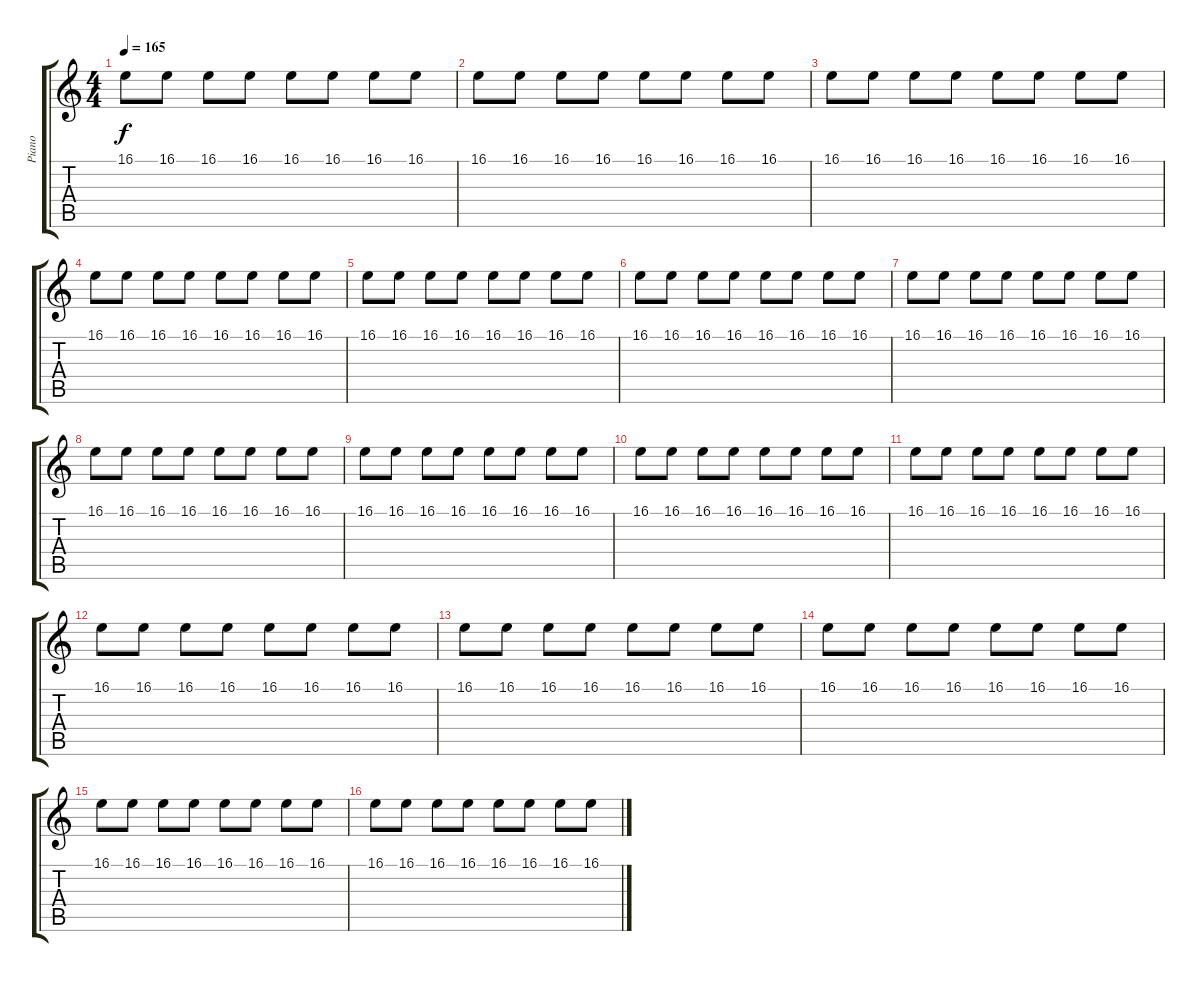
\track ("Piano" "Piano") {instrument brightacousticpiano}
\staff {score tabs}
\tuning (C4 G3 Eb3 Bb2 F2 C2) {hide}
\ts (4 4)
\tempo 165
\clef g2
\ks c
16.1.8{dy f instrument brightacousticpiano} 16.1.8 16.1.8 16.1.8 16.1.8 16.1.8 16.1.8 16.1.8 |
16.1.8 16.1.8 16.1.8 16.1.8 16.1.8 16.1.8 16.1.8 16.1.8 |
16.1.8 16.1.8 16.1.8 16.1.8 16.1.8 16.1.8 16.1.8 16.1.8 |
16.1.8 16.1.8 16.1.8 16.1.8 16.1.8 16.1.8 16.1.8 16.1.8 |
16.1.8 16.1.8 16.1.8 16.1.8 16.1.8 16.1.8 16.1.8 16.1.8 |
16.1.8 16.1.8 16.1.8 16.1.8 16.1.8 16.1.8 16.1.8 16.1.8 |
16.1.8 16.1.8 16.1.8 16.1.8 16.1.8 16.1.8 16.1.8 16.1.8 |
16.1.8 16.1.8 16.1.8 16.1.8 16.1.8 16.1.8 16.1.8 16.1.8 |
16.1.8 16.1.8 16.1.8 16.1.8 16.1.8 16.1.8 16.1.8 16.1.8 |
16.1.8 16.1.8 16.1.8 16.1.8 16.1.8 16.1.8 16.1.8 16.1.8 |
16.1.8 16.1.8 16.1.8 16.1.8 16.1.8 16.1.8 16.1.8 16.1.8 |
16.1.8 16.1.8 16.1.8 16.1.8 16.1.8 16.1.8 16.1.8 16.1.8 |
16.1.8 16.1.8 16.1.8 16.1.8 16.1.8 16.1.8 16.1.8 16.1.8 |
16.1.8 16.1.8 16.1.8 16.1.8 16.1.8 16.1.8 16.1.8 16.1.8 |
16.1.8 16.1.8 16.1.8 16.1.8 16.1.8 16.1.8 16.1.8 16.1.8 |
16.1.8 16.1.8 16.1.8 16.1.8 16.1.8 16.1.8 16.1.8 16.1.8
